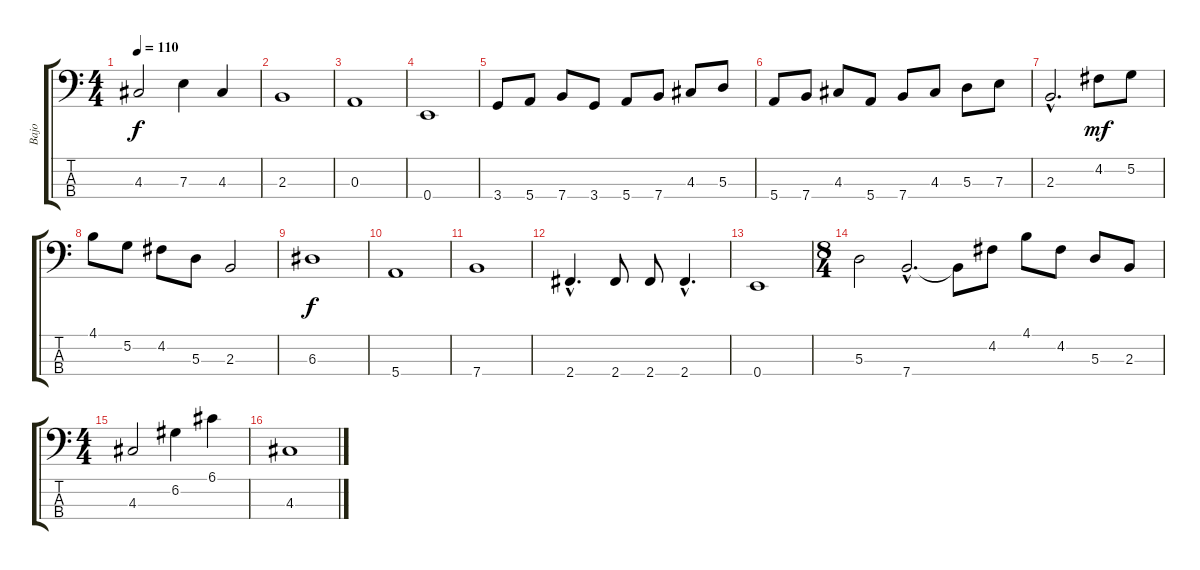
\track ("Bajo" "Bajo") {instrument electricbassfinger}
\staff {score tabs}
\tuning (G2 D2 A1 E1) {hide}
\ts (4 4)
\tempo 110
\clef f4
\ks c
4.3.2{dy f} 7.3.4 4.3.4 |
2.3.1 |
0.3.1 |
0.4.1 |
3.4.8 5.4.8 7.4.8 3.4.8 5.4.8 7.4.8 4.3.8 5.3.8 |
5.4.8 7.4.8 4.3.8 5.4.8 7.4.8 4.3.8 5.3.8 7.3.8 |
2.3{hac}.2{d} 4.2.8{dy mf} 5.2.8 |
4.1.8 5.2.8 4.2.8 5.3.8 2.3.2 |
6.3.1{dy f} |
5.4.1 |
7.4.1 |
2.4{hac}.4{d} 2.4.8 2.4.8 2.4{hac}.4{d} |
0.4.1 |
\ts (8 4)
5.3.2 7.4{hac}.2{d} 7.4{t}.8 4.2.8 4.1.8 4.2.8 5.3.8 2.3.8 |
\ts (4 4)
4.3.2 6.2.4 6.1.4 |
4.3.1
